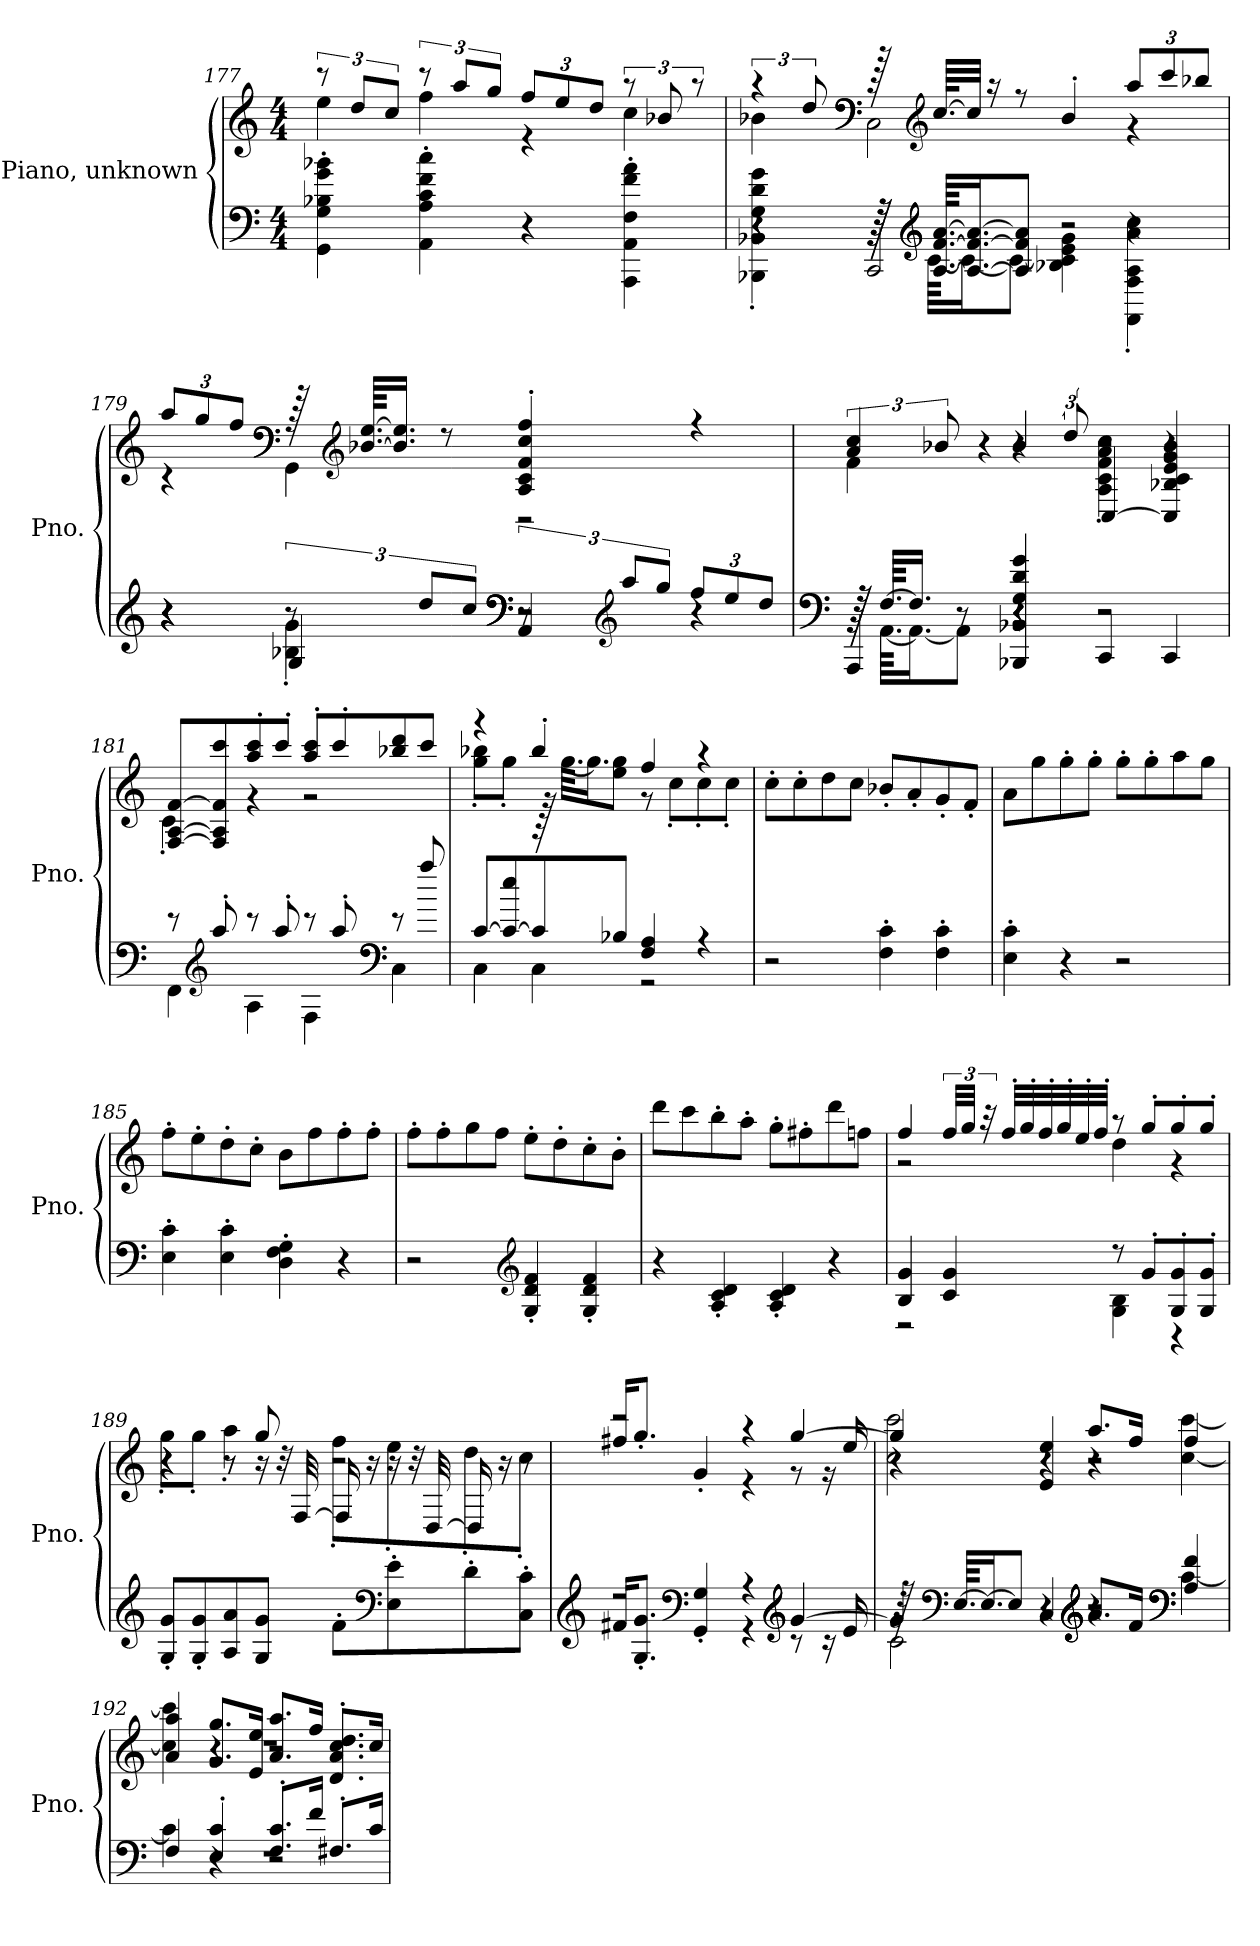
**kern	**kern
*part1	*part1
*staff2	*staff1
*I"Piano, unknown	*
*I'Pno.	*
*clefF4	*clefG2
*k[]	*k[]
*M4/4	*M4/4
=177	=177
*	*^
4GG\' 4G\' 4B-X\' 4g\' 4b-X\'	12r	4ee\
.	12dd/L	.
.	12cc/J	.
4AA\' 4A\' 4c\' 4f\' 4cc\'	12r	4ff\
.	12aa/L	.
.	12gg/J	.
*	*Xbrackettup	*
4r	12ff/L	4r
.	12ee/	.
.	12dd/J	.
*	*brackettup	*
4AAA\' 4AA\' 4F\' 4f\' 4a\'	12r	4cc\
.	12b-X/	.
.	12r	.
!!LO:LB:g=z	!!
=178	=178	=178
*^	*	*
*	*^	*	*
4r	4BBB-X\' 4BB-X\' 4G\' 4d\' 4g\'	4r	6r	4b-X\
.	.	.	12dd/	.
*	*	*	*clefF4	*
128r	128r	2CC/	128r	2C\
*clefG2	*	*	*clefG2	*
[64.A/ [64.f/ [64.a/KKLL	[64.c\KKLL	.	[64.cc/KLLL	.
16.A/_ 16.f/_ 16.a/_J	16.c\J_	.	32cc/JJJ]	.
.	.	.	16r	.
8A/] 8f/] 8a/]J	8c\J_	.	8r	.
2r	4B-X\ 4c\] 4e\ 4g\	.	4b-'/	.
*	*	*	*Xbrackettup	*
.	4FF\' 4F\' 4A\' 4a\' 4cc\'	4r	12aa/L	4r
.	.	.	12ccc/	.
.	.	.	12bb-X/J	.
=179	=179	=179	=179	=179
4r	4r	4r	12aa/L	4r
.	.	.	12gg/	.
.	.	.	12ff/J	.
*	*	*	*clefF4	*
12r	4B-X\' 4g\'	4G/	128r	4GG\
*	*	*	*clefG2	*
.	.	.	[64.b-X/ [64.ee/KKLL	.
.	.	.	16.b-/] 16.ee/]JJ	.
12dd/L	.	.	.	.
.	.	.	8r	.
12cc/J	.	.	.	.
*clefF4	*	*	*	*
12r	2r	4AA/	4A/' 4c/' 4f/' 4cc/' 4ff/'	2r
*clefG2	*	*	*	*
12aa/L	.	.	.	.
12gg/J	.	.	.	.
*Xbrackettup	*	*	*	*
12ff/L	.	4r	4r	.
12ee/	.	.	.	.
12dd/J	.	.	.	.
*	*	*	*v	*v
!!LO:LB:g=z
=180	=180	=180	=180
*clefF4	*	*	*
*	*	*	*^
*	*	*	*	*^
*	*	*	*	*	*brackettup
128r	128r	4AAA/	4a/ 4cc/	4f\	12r
[64.F/KKLL	[64.AA\KKLL	.	.	.	.
16.F/JJ]	16.AA\J_	.	.	.	.
.	.	.	.	.	12b-X/
8r	8AA\J]	.	.	.	.
.	.	.	.	.	4r
4BBB-X/ 4BB-X/ 4G/ 4d/ 4g/	4r	4r	4b-/	4r	.
.	.	.	.	.	12dd/
4CC/	2r	2r	2r	4A\' 4c\' 4f\' 4a\' 4cc\'	[4C/
4CC/	.	.	.	4r	4C/] 4B-X/ 4c/ 4e/ 4g/ 4b-/
*	*v	*v	*	*	*
*	*	*	*v	*v
=181	=181	=181	=181
8r	4FF\	[8F/ [8A/ [8f/L	4c'\
*clefG2	*	*	*
8aa'/	.	8F/] 8A/] 8f/] 8ccc/	.
8r	4A\	8aa/' 8ccc/'	4r
8aa'/	.	8ccc'/J	.
8r	4F\	8aa/' 8ccc/'L	2r
8aa'/	.	8ccc'/	.
*clefF4	*	*	*
8r	4C\	8bb-X/ 8ddd/	.
8aa/	.	8ccc/J	.
=182	=182	=182	=182
[8c/L	4C\	4r	8gg\' 8bb-X\'L
8c/_ 8ee/	.	.	8gg'\J
8c/]	4C\	4bb-'/	128r
.	.	.	[64.gg\KKLL
.	.	.	16.gg\J]
8B-X/J	.	.	8ee\ 8gg\J
4F/ 4A/	2r	4ff/	8r
.	.	.	8cc'\L
4r	.	4r	8cc'\
.	.	.	8cc'\J
*v	*v	*	*
*	*v	*v
!!LO:LB:g=z
=183	=183
2r	8cc'\L
.	8cc'\
.	8dd\
.	8cc\J
4F\' 4c\'	8b-X'/L
.	8a'/
4F\' 4c\'	8g'/
.	8f'/J
=184	=184
4E\' 4c\'	8a\L
.	8gg\
4r	8gg'\
.	8gg'\J
2r	8gg'\L
.	8gg'\
.	8aa\
.	8gg\J
=185	=185
4E\' 4c\'	8ff'\L
.	8ee'\
4E\' 4c\'	8dd'\
.	8cc'\J
4D\' 4F\' 4G\'	8b\L
.	8ff\
4r	8ff'\
.	8ff'\J
=186	=186
2r	8ff'\L
.	8ff'\
.	8gg\
.	8ff\J
*clefG2	*
4G/' 4d/' 4f/'	8ee'\L
.	8dd'\
4G/' 4d/' 4f/'	8cc'\
.	8b'\J
!!LO:LB:g=z
=187	=187
4r	8ddd\L
.	8ccc\
4A/' 4c/' 4d/'	8bb'\
.	8aa'\J
4A/' 4c/' 4d/'	8gg'\L
.	8ff#X'\
4r	8ddd\
.	8ffn\J
=188	=188
*^	*^
4B/ 4g/	2r	4ff/	2r
4c/ 4g/	.	48ff/LLL	.
.	.	48gg/JJJ	.
.	.	48r	.
.	.	32ff'/LLL	.
.	.	32gg'/	.
.	.	32ff'/	.
.	.	32gg'/	.
.	.	32ee'/	.
.	.	32ff'/JJJ	.
8r	4G\ 4B\	8r	4dd\
8g'/L	.	8gg'/L	.
8G/' 8g/'	4r	8gg'/	4r
8G/' 8g/'J	.	8gg'/J	.
*v	*v	*	*
=189	=189	=189
*	*	*^
8G/' 8g/'L	4r	8gg'\L	4r
8G/' 8g/'	.	8gg'\J	.
8A/ 8a/	8r	4aa'\	8r
8G/ 8g/J	8gg/	.	16r
.	.	.	32r
.	.	.	[32F/
8f'\L	2r	8ff'\L	16F/]
.	.	.	16r
*clefF4	*	*	*
8E\' 8e\'	.	8ee'\	16r
.	.	.	32r
.	.	.	[32D/
8d'\	.	8dd'\	16D/]
.	.	.	16r
8C\' 8c\'J	.	8cc'\J	8r
*	*v	*v	*v
!!LO:PB:g=z
=190	=190
*clefG2	*
*^	*^
2r	16f#X/KL	2r	16ff#X/KL
.	8.G/' 8.g/'J	.	8.gg'/J
*clefF4	*	*	*
.	4GG/' 4G/'	.	4g'/
4r	4r	4r	4r
*clefG2	*	*	*
[4g/	8r	[4gg/	8r
.	16r	.	16r
.	16e/	.	16ee/
=191	=191	=191	=191
*	*^	*	*^
4g/]	2c\	128r	4gg/]	2cc\ 2ccc\	4r
*clefF4	*	*	*	*	*
.	.	[64.E/KKLL	.	.	.
.	.	16.E/J_	.	.	.
.	.	8E/J]	.	.	.
4r	.	4C/	4r	.	4e/ 4ee/
*clefG2	*	*	*	*	*
2r	4r	8.a/L	2r	4r	8.aa/L
.	.	16f/Jk	.	.	16ff/Jk
*clefF4	*	*	*	*	*
.	[4c\	4A/ 4f/	.	[4cc\ [4ccc\	4ff/
=192	=192	=192	=192	=192	=192
1r	4c\]	4F/	1r	4cc\] 4ccc\]	4a/ 4aa/
.	4r	4E/' 4c/'	.	4r	8.g/ 8.gg/L
.	.	.	.	.	16e/ 16ee/Jk
.	2r	8.F/' 8.c/'L	.	2r	8.a/ 8.aa/L
.	.	16f/Jk	.	.	16ff/Jk
.	.	8.F#X'/L	.	.	8.d/' 8.a/' 8.cc/' 8.dd/'L
.	.	16c/Jk	.	.	16cc/Jk
*v	*v	*v	*	*	*
*	*v	*v	*v
=	=
*-	*-
